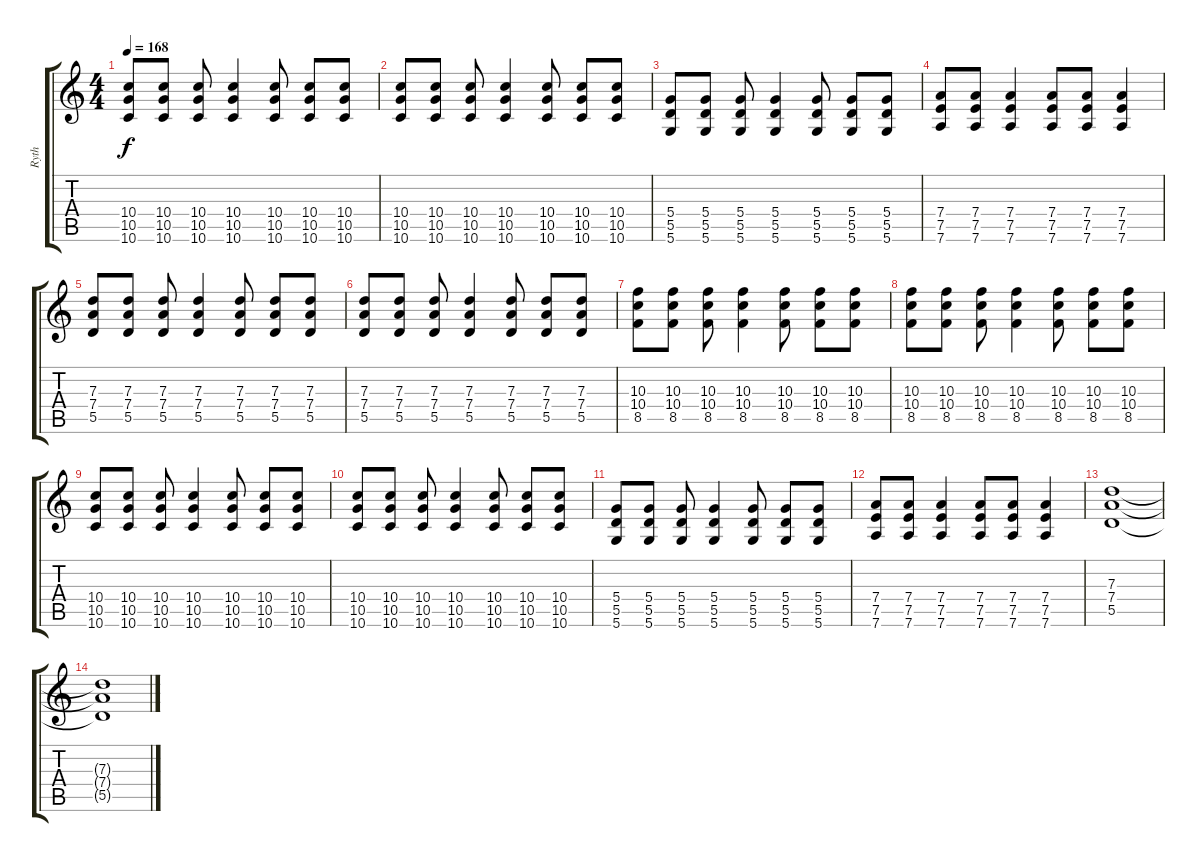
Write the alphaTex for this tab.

\track ("Ryth" "Ryth") {instrument electricguitarclean}
\staff {score tabs}
\tuning (E4 B3 G3 D3 A2 D2) {hide}
\ts (4 4)
\tempo 168
\clef g2
\ks c
(10.4 10.5 10.6).8{dy f} (10.4 10.5 10.6).8 (10.4 10.5 10.6).8 (10.4 10.5 10.6).4 (10.4 10.5 10.6).8 (10.4 10.5 10.6).8 (10.4 10.5 10.6).8 |
(10.4 10.5 10.6).8 (10.4 10.5 10.6).8 (10.4 10.5 10.6).8 (10.4 10.5 10.6).4 (10.4 10.5 10.6).8 (10.4 10.5 10.6).8 (10.4 10.5 10.6).8 |
(5.4 5.5 5.6).8 (5.4 5.5 5.6).8 (5.4 5.5 5.6).8 (5.4 5.5 5.6).4 (5.4 5.5 5.6).8 (5.4 5.5 5.6).8 (5.4 5.5 5.6).8 |
(7.4 7.5 7.6).8 (7.4 7.5 7.6).8 (7.4 7.5 7.6).4 (7.4 7.5 7.6).8 (7.4 7.5 7.6).8 (7.4 7.5 7.6).4 |
(7.3 7.4 5.5).8 (7.3 7.4 5.5).8 (7.3 7.4 5.5).8 (7.3 7.4 5.5).4 (7.3 7.4 5.5).8 (7.3 7.4 5.5).8 (7.3 7.4 5.5).8 |
(7.3 7.4 5.5).8 (7.3 7.4 5.5).8 (7.3 7.4 5.5).8 (7.3 7.4 5.5).4 (7.3 7.4 5.5).8 (7.3 7.4 5.5).8 (7.3 7.4 5.5).8 |
(10.3 10.4 8.5).8 (10.3 10.4 8.5).8 (10.3 10.4 8.5).8 (10.3 10.4 8.5).4 (10.3 10.4 8.5).8 (10.3 10.4 8.5).8 (10.3 10.4 8.5).8 |
(10.3 10.4 8.5).8 (10.3 10.4 8.5).8 (10.3 10.4 8.5).8 (10.3 10.4 8.5).4 (10.3 10.4 8.5).8 (10.3 10.4 8.5).8 (10.3 10.4 8.5).8 |
(10.4 10.5 10.6).8 (10.4 10.5 10.6).8 (10.4 10.5 10.6).8 (10.4 10.5 10.6).4 (10.4 10.5 10.6).8 (10.4 10.5 10.6).8 (10.4 10.5 10.6).8 |
(10.4 10.5 10.6).8 (10.4 10.5 10.6).8 (10.4 10.5 10.6).8 (10.4 10.5 10.6).4 (10.4 10.5 10.6).8 (10.4 10.5 10.6).8 (10.4 10.5 10.6).8 |
(5.4 5.5 5.6).8 (5.4 5.5 5.6).8 (5.4 5.5 5.6).8 (5.4 5.5 5.6).4 (5.4 5.5 5.6).8 (5.4 5.5 5.6).8 (5.4 5.5 5.6).8 |
(7.4 7.5 7.6).8 (7.4 7.5 7.6).8 (7.4 7.5 7.6).4 (7.4 7.5 7.6).8 (7.4 7.5 7.6).8 (7.4 7.5 7.6).4 |
(7.3 7.4 5.5).1 |
(7.3{t} 7.4{t} 5.5{t}).1
